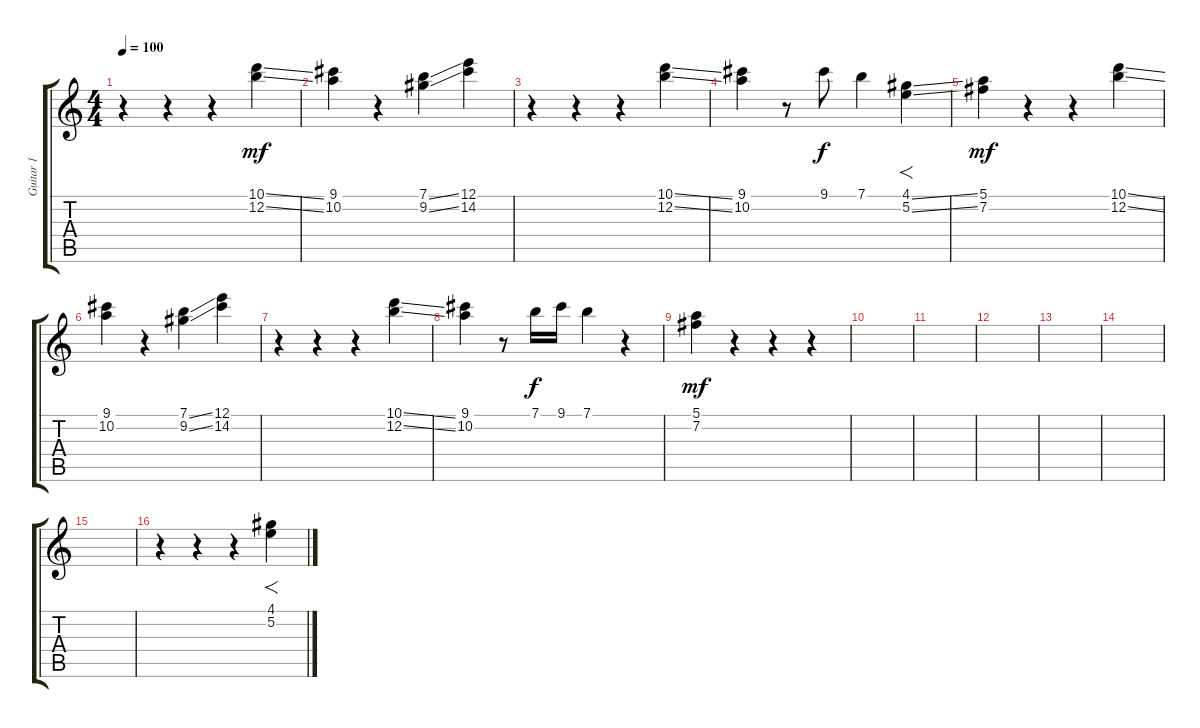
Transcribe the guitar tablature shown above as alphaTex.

\track ("Guitar 1" "Guitar 1") {instrument distortionguitar}
\staff {score tabs}
\tuning (E4 B3 G3 D3 A2 E2) {hide}
\ts (4 4)
\tempo 100
\clef g2
\ks c
r.4{dy f} r.4 r.4 (10.1{ss} 12.2{ss}).4{dy mf} |
(9.1 10.2).4 r.4 (7.1{ss} 9.2{ss}).4 (12.1 14.2).4 |
r.4 r.4 r.4 (10.1{ss} 12.2{ss}).4 |
(9.1 10.2).4 r.8 9.1.8{dy f} 7.1.4 (4.1{ss} 5.2{ss}).4{f} |
(5.1 7.2).4{dy mf} r.4 r.4 (10.1{ss} 12.2{ss}).4 |
(9.1 10.2).4 r.4 (7.1{ss} 9.2{ss}).4 (12.1 14.2).4 |
r.4 r.4 r.4 (10.1{ss} 12.2{ss}).4 |
(9.1 10.2).4 r.8 7.1.16{dy f} 9.1.16 7.1.4 r.4 |
(5.1 7.2).4{dy mf} r.4 r.4 r.4 |
|
|
|
|
|
|
r.4 r.4 r.4 (4.1{ss} 5.2{ss}).4{f}
